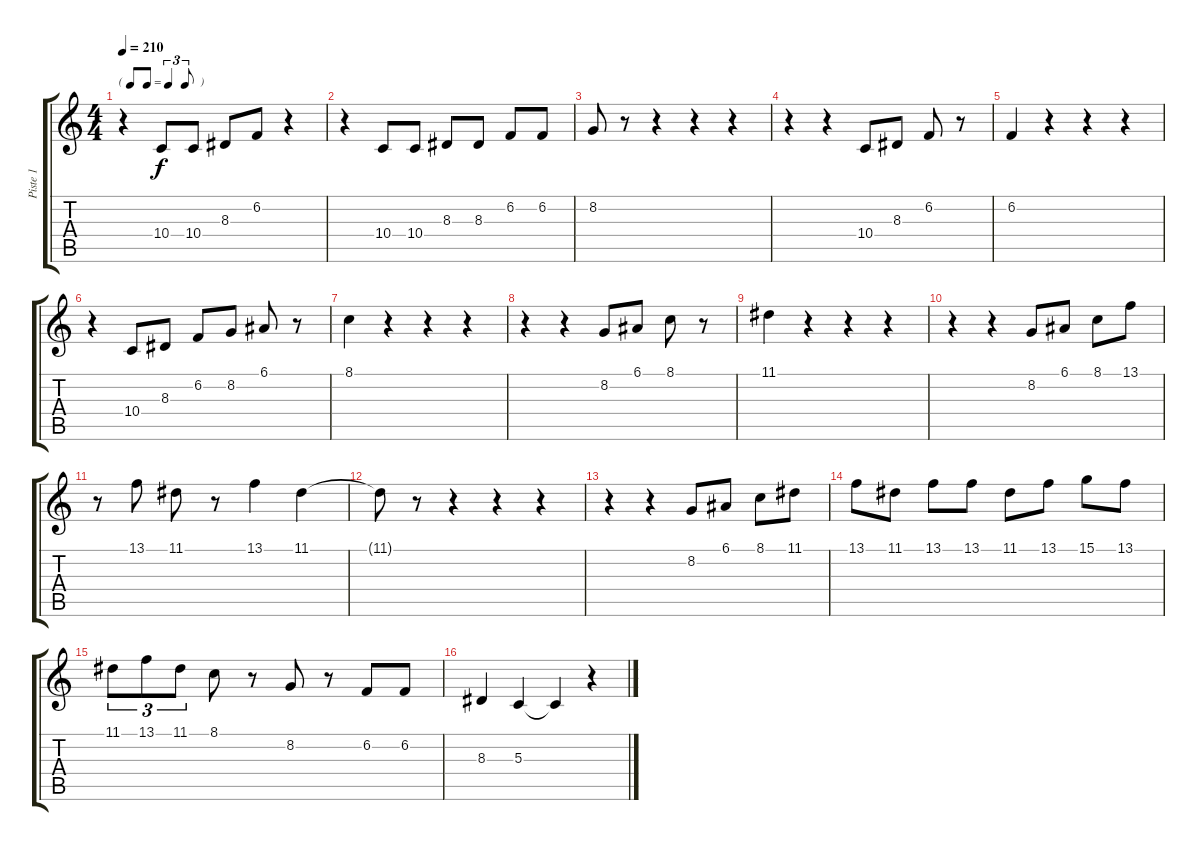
\track ("Piste 1" "Piste 1") {instrument clarinet}
\staff {score tabs}
\tuning (E4 B3 G3 D3 A2 E2) {hide}
\ts (4 4)
\tf triplet8th
\tempo 210
\clef g2
\ks c
r.4{dy f} 10.4.8 10.4.8 8.3.8 6.2.8 r.4 |
r.4 10.4.8 10.4.8 8.3.8 8.3.8 6.2.8 6.2.8 |
8.2.8 r.8 r.4 r.4 r.4 |
r.4 r.4 10.4.8 8.3.8 6.2.8 r.8 |
6.2.4 r.4 r.4 r.4 |
r.4 10.4.8 8.3.8 6.2.8 8.2.8 6.1.8 r.8 |
8.1.4 r.4 r.4 r.4 |
r.4 r.4 8.2.8 6.1.8 8.1.8 r.8 |
11.1.4 r.4 r.4 r.4 |
r.4 r.4 8.2.8 6.1.8 8.1.8 13.1.8 |
r.8 13.1.8 11.1.8 r.8 13.1.4 11.1.4 |
11.1{t}.8 r.8 r.4 r.4 r.4 |
r.4 r.4 8.2.8 6.1.8 8.1.8 11.1.8 |
13.1.8 11.1.8 13.1.8 13.1.8 11.1.8 13.1.8 15.1.8 13.1.8 |
11.1.8{tu (3 2)} 13.1.8{tu (3 2)} 11.1.8{tu (3 2)} 8.1.8 r.8 8.2.8 r.8 6.2.8 6.2.8 |
8.3.4 5.3.4 5.3{t}.4 r.4
